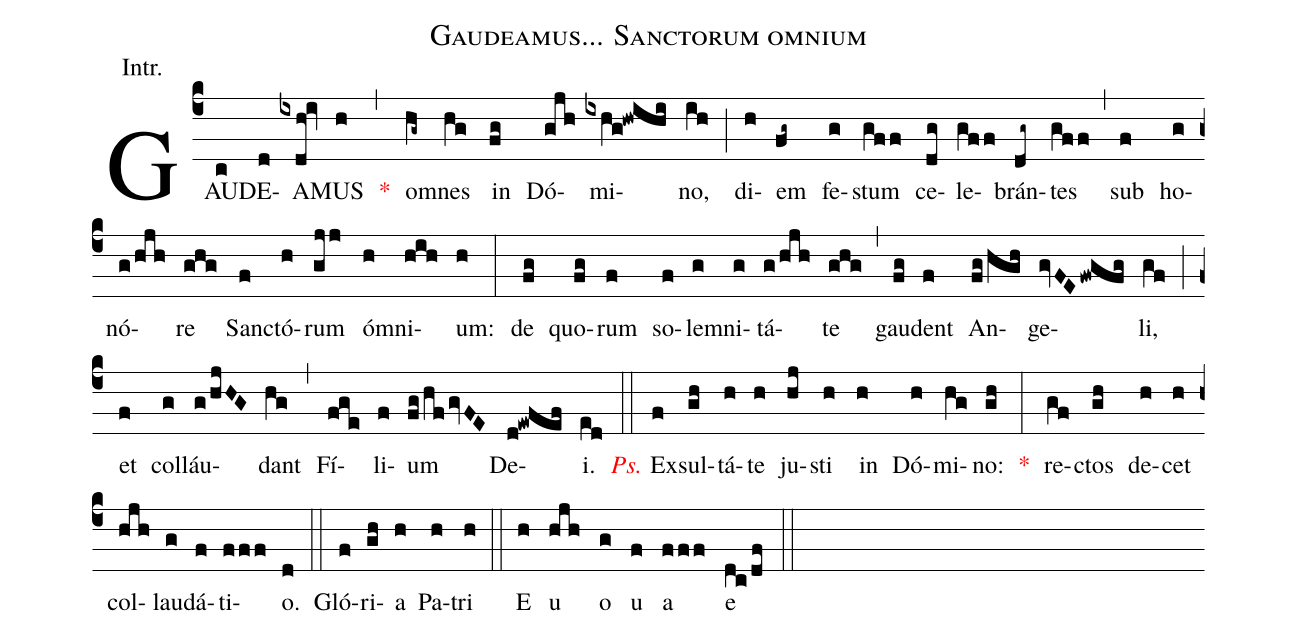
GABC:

name:Gaudeamus... Sanctorum omnium;
annotation:Intr.;
mode:I.;
office-part:Introit;
%%
(c4) GAU(c)DE(d)A(ixdh!iv)MUS(h) <v>\red{*}</v>(,) o(hg~)mnes(hg) in(fg) Dó(gjh)mi(ixhg!hwihi)no,(ih) (;) di(h)em(fg~) fe(g)stum(gff) ce(dg)le(gff)brán(dg~)tes(gff) (,) sub(f) ho(g)nó(g/hjh)re(ghg) Sanc(f)tó(h)rum(gjj) ó(h)mni(hih)um:(h) (:) de(fg) quo(fg)rum(f) so(f)le(g)mni(g)tá(g/hjh)te(ghg) (,) gau(fg)dent(f) An(fg/hgh)ge(gvFEfwgfg)li,(gf) (;) et(f) col(g)láu(g/hjHG)dant(hg) (,) Fí(fge)li(f)um(fg/hfgvFE) De(d!ewfef)i.(ed) (::) <v>\redit{Ps.}</v> Ex(f)sul(gh)tá(h)te(h) ju(hj)sti(h) in(h) Dó(h)mi(hg)no:(gh) <v>\red{*}</v>(:) re(gf)ctos(gh) de(h)cet(h) col(hjh)lau(g)dá(f)ti(fff)o.(d) (::) Gló(f)ri(gh)a(h) Pa(h)tri(h) (::) E(h) u(hjh) o(g) u(f) a(fff) e(dc/df) (::)
